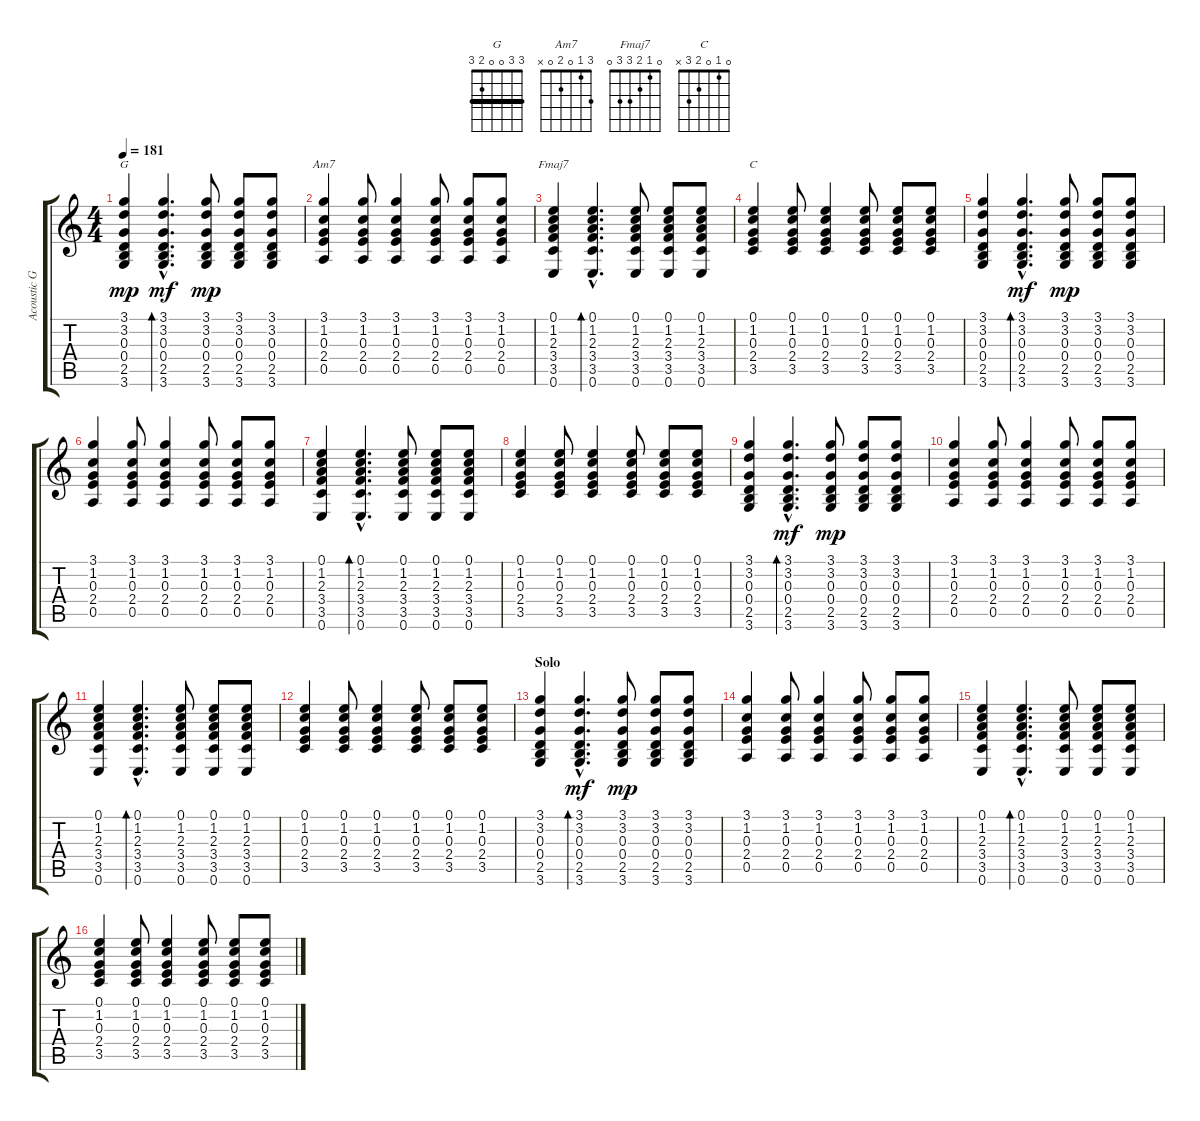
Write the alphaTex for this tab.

\track ("Acoustic Guitar" "Acoustic G") {instrument acousticguitarsteel}
\staff {score tabs}
\tuning (E4 B3 G3 D3 A2 E2) {hide}
\chord ("G" 3 3 0 0 2 3) {barre 3}
\chord ("Am7" 3 1 0 2 0 x)
\chord ("Fmaj7" 0 1 2 3 3 0)
\chord ("C" 0 1 0 2 3 x)
\ts (4 4)
\tempo 181
\clef g2
\ks c
(3.1 3.2 0.3 0.4 2.5 3.6).4{ch "G" dy mp} (3.1{hac} 3.2{hac} 0.3{hac} 0.4{hac} 2.5{hac} 3.6{hac}).4{d bd 60 dy mf} (3.1 3.2 0.3 0.4 2.5 3.6).8{dy mp} (3.1 3.2 0.3 0.4 2.5 3.6).8 (3.1 3.2 0.3 0.4 2.5 3.6).8 |
(3.1 1.2 0.3 2.4 0.5).4{ch "Am7"} (3.1 1.2 0.3 2.4 0.5).8 (3.1 1.2 0.3 2.4 0.5).4 (3.1 1.2 0.3 2.4 0.5).8 (3.1 1.2 0.3 2.4 0.5).8 (3.1 1.2 0.3 2.4 0.5).8 |
(0.1 1.2 2.3 3.4 3.5 0.6).4{ch "Fmaj7"} (0.1{hac} 1.2{hac} 2.3{hac} 3.4{hac} 3.5{hac} 0.6{hac}).4{d bd 60} (0.1 1.2 2.3 3.4 3.5 0.6).8 (0.1 1.2 2.3 3.4 3.5 0.6).8 (0.1 1.2 2.3 3.4 3.5 0.6).8 |
(0.1 1.2 0.3 2.4 3.5).4{ch "C"} (0.1 1.2 0.3 2.4 3.5).8 (0.1 1.2 0.3 2.4 3.5).4 (0.1 1.2 0.3 2.4 3.5).8 (0.1 1.2 0.3 2.4 3.5).8 (0.1 1.2 0.3 2.4 3.5).8 |
(3.1 3.2 0.3 0.4 2.5 3.6).4 (3.1{hac} 3.2{hac} 0.3{hac} 0.4{hac} 2.5{hac} 3.6{hac}).4{d bd 60 dy mf} (3.1 3.2 0.3 0.4 2.5 3.6).8{dy mp} (3.1 3.2 0.3 0.4 2.5 3.6).8 (3.1 3.2 0.3 0.4 2.5 3.6).8 |
(3.1 1.2 0.3 2.4 0.5).4 (3.1 1.2 0.3 2.4 0.5).8 (3.1 1.2 0.3 2.4 0.5).4 (3.1 1.2 0.3 2.4 0.5).8 (3.1 1.2 0.3 2.4 0.5).8 (3.1 1.2 0.3 2.4 0.5).8 |
(0.1 1.2 2.3 3.4 3.5 0.6).4 (0.1{hac} 1.2{hac} 2.3{hac} 3.4{hac} 3.5{hac} 0.6{hac}).4{d bd 60} (0.1 1.2 2.3 3.4 3.5 0.6).8 (0.1 1.2 2.3 3.4 3.5 0.6).8 (0.1 1.2 2.3 3.4 3.5 0.6).8 |
(0.1 1.2 0.3 2.4 3.5).4 (0.1 1.2 0.3 2.4 3.5).8 (0.1 1.2 0.3 2.4 3.5).4 (0.1 1.2 0.3 2.4 3.5).8 (0.1 1.2 0.3 2.4 3.5).8 (0.1 1.2 0.3 2.4 3.5).8 |
(3.1 3.2 0.3 0.4 2.5 3.6).4 (3.1{hac} 3.2{hac} 0.3{hac} 0.4{hac} 2.5{hac} 3.6{hac}).4{d bd 60 dy mf} (3.1 3.2 0.3 0.4 2.5 3.6).8{dy mp} (3.1 3.2 0.3 0.4 2.5 3.6).8 (3.1 3.2 0.3 0.4 2.5 3.6).8 |
(3.1 1.2 0.3 2.4 0.5).4 (3.1 1.2 0.3 2.4 0.5).8 (3.1 1.2 0.3 2.4 0.5).4 (3.1 1.2 0.3 2.4 0.5).8 (3.1 1.2 0.3 2.4 0.5).8 (3.1 1.2 0.3 2.4 0.5).8 |
(0.1 1.2 2.3 3.4 3.5 0.6).4 (0.1{hac} 1.2{hac} 2.3{hac} 3.4{hac} 3.5{hac} 0.6{hac}).4{d bd 60} (0.1 1.2 2.3 3.4 3.5 0.6).8 (0.1 1.2 2.3 3.4 3.5 0.6).8 (0.1 1.2 2.3 3.4 3.5 0.6).8 |
(0.1 1.2 0.3 2.4 3.5).4 (0.1 1.2 0.3 2.4 3.5).8 (0.1 1.2 0.3 2.4 3.5).4 (0.1 1.2 0.3 2.4 3.5).8 (0.1 1.2 0.3 2.4 3.5).8 (0.1 1.2 0.3 2.4 3.5).8 |
\section ("" "Solo")
(3.1 3.2 0.3 0.4 2.5 3.6).4 (3.1{hac} 3.2{hac} 0.3{hac} 0.4{hac} 2.5{hac} 3.6{hac}).4{d bd 60 dy mf} (3.1 3.2 0.3 0.4 2.5 3.6).8{dy mp} (3.1 3.2 0.3 0.4 2.5 3.6).8 (3.1 3.2 0.3 0.4 2.5 3.6).8 |
(3.1 1.2 0.3 2.4 0.5).4 (3.1 1.2 0.3 2.4 0.5).8 (3.1 1.2 0.3 2.4 0.5).4 (3.1 1.2 0.3 2.4 0.5).8 (3.1 1.2 0.3 2.4 0.5).8 (3.1 1.2 0.3 2.4 0.5).8 |
(0.1 1.2 2.3 3.4 3.5 0.6).4 (0.1{hac} 1.2{hac} 2.3{hac} 3.4{hac} 3.5{hac} 0.6{hac}).4{d bd 60} (0.1 1.2 2.3 3.4 3.5 0.6).8 (0.1 1.2 2.3 3.4 3.5 0.6).8 (0.1 1.2 2.3 3.4 3.5 0.6).8 |
(0.1 1.2 0.3 2.4 3.5).4 (0.1 1.2 0.3 2.4 3.5).8 (0.1 1.2 0.3 2.4 3.5).4 (0.1 1.2 0.3 2.4 3.5).8 (0.1 1.2 0.3 2.4 3.5).8 (0.1 1.2 0.3 2.4 3.5).8
